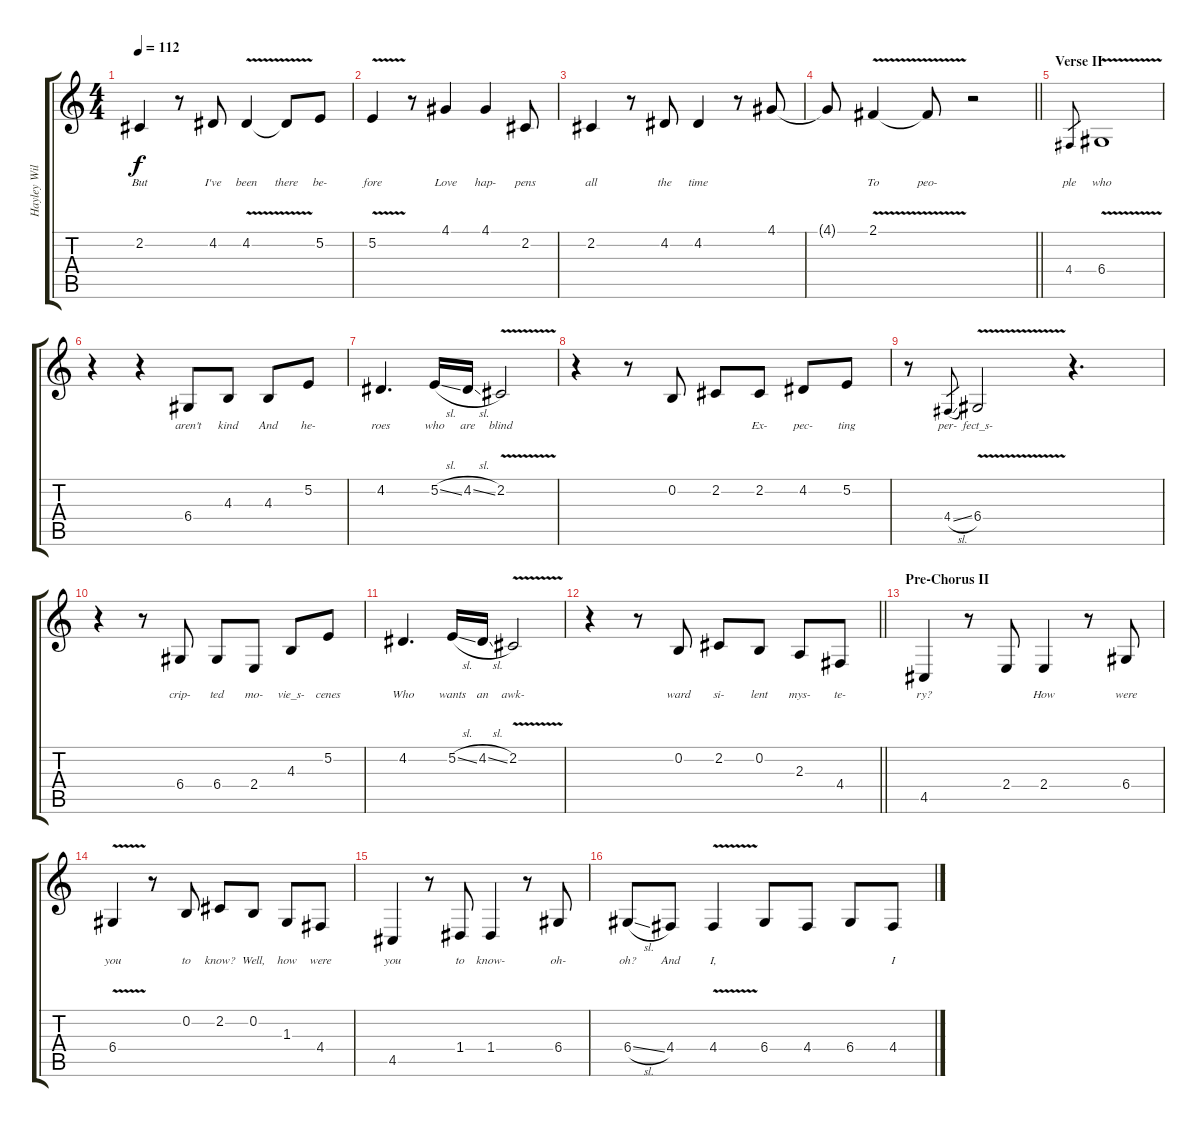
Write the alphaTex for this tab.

\track ("Hayley Williams [Vocals]" "Hayley Wil") {instrument clarinet}
\staff {score tabs}
\tuning (E4 B3 G3 D3 A2 E2) {hide}
\ts (4 4)
\tempo 112
\clef g2
\ks c
2.2.4{lyrics (0 "But") lyrics (1 "") lyrics (2 "") lyrics (3 "") lyrics (4 "") dy f} r.8 4.2.8{lyrics (0 "I've") lyrics (1 "") lyrics (2 "") lyrics (3 "") lyrics (4 "")} 4.2{v}.4{lyrics (0 "been") lyrics (1 "") lyrics (2 "") lyrics (3 "") lyrics (4 "")} 4.2{t}.8{lyrics (0 "there") lyrics (1 "") lyrics (2 "") lyrics (3 "") lyrics (4 "")} 5.2.8{lyrics (0 "be-") lyrics (1 "") lyrics (2 "") lyrics (3 "") lyrics (4 "")} |
5.2{v}.4{lyrics (0 "fore") lyrics (1 "") lyrics (2 "") lyrics (3 "") lyrics (4 "")} r.8 4.1.4{lyrics (0 "Love") lyrics (1 "") lyrics (2 "") lyrics (3 "") lyrics (4 "")} 4.1.4{lyrics (0 "hap-") lyrics (1 "") lyrics (2 "") lyrics (3 "") lyrics (4 "")} 2.2.8{lyrics (0 "pens") lyrics (1 "") lyrics (2 "") lyrics (3 "") lyrics (4 "")} |
2.2.4{lyrics (0 "all") lyrics (1 "") lyrics (2 "") lyrics (3 "") lyrics (4 "")} r.8 4.2.8{lyrics (0 "the") lyrics (1 "") lyrics (2 "") lyrics (3 "") lyrics (4 "")} 4.2.4{lyrics (0 "time") lyrics (1 "") lyrics (2 "") lyrics (3 "") lyrics (4 "")} r.8 4.1.8{lyrics (0 "") lyrics (1 "") lyrics (2 "") lyrics (3 "") lyrics (4 "")} |
\barLineRight lightlight
4.1{t}.8{lyrics (0 "") lyrics (1 "") lyrics (2 "") lyrics (3 "") lyrics (4 "")} 2.1{v}.4{lyrics (0 "To") lyrics (1 "") lyrics (2 "") lyrics (3 "") lyrics (4 "")} 2.1{t}.8{lyrics (0 "peo-") lyrics (1 "") lyrics (2 "") lyrics (3 "") lyrics (4 "")} r.2 |
\section ("" "Verse II")
4.4.8{lyrics (0 "ple") lyrics (1 "") lyrics (2 "") lyrics (3 "") lyrics (4 "") gr} 6.4{v}.1{lyrics (0 "who") lyrics (1 "") lyrics (2 "") lyrics (3 "") lyrics (4 "")} |
r.4 r.4 6.4.8{lyrics (0 "aren't") lyrics (1 "") lyrics (2 "") lyrics (3 "") lyrics (4 "")} 4.3.8{lyrics (0 "kind") lyrics (1 "") lyrics (2 "") lyrics (3 "") lyrics (4 "")} 4.3.8{lyrics (0 "And") lyrics (1 "") lyrics (2 "") lyrics (3 "") lyrics (4 "")} 5.2.8{lyrics (0 "he-") lyrics (1 "") lyrics (2 "") lyrics (3 "") lyrics (4 "")} |
4.2.4{d lyrics (0 "roes") lyrics (1 "") lyrics (2 "") lyrics (3 "") lyrics (4 "")} 5.2{sl}.16{lyrics (0 "who") lyrics (1 "") lyrics (2 "") lyrics (3 "") lyrics (4 "")} 4.2{sl}.16{lyrics (0 "are") lyrics (1 "") lyrics (2 "") lyrics (3 "") lyrics (4 "")} 2.2{v}.2{lyrics (0 "blind") lyrics (1 "") lyrics (2 "") lyrics (3 "") lyrics (4 "")} |
r.4 r.8 0.2.8{lyrics (0 "") lyrics (1 "") lyrics (2 "") lyrics (3 "") lyrics (4 "")} 2.2.8{lyrics (0 "") lyrics (1 "") lyrics (2 "") lyrics (3 "") lyrics (4 "")} 2.2.8{lyrics (0 "Ex-") lyrics (1 "") lyrics (2 "") lyrics (3 "") lyrics (4 "")} 4.2.8{lyrics (0 "pec-") lyrics (1 "") lyrics (2 "") lyrics (3 "") lyrics (4 "")} 5.2.8{lyrics (0 "ting") lyrics (1 "") lyrics (2 "") lyrics (3 "") lyrics (4 "")} |
r.8 4.4{sl}.8{lyrics (0 "per-") lyrics (1 "") lyrics (2 "") lyrics (3 "") lyrics (4 "") gr} 6.4{v}.2{lyrics (0 "fect_s-") lyrics (1 "") lyrics (2 "") lyrics (3 "") lyrics (4 "")} r.4{d} |
r.4 r.8 6.4.8{lyrics (0 "crip-") lyrics (1 "") lyrics (2 "") lyrics (3 "") lyrics (4 "")} 6.4.8{lyrics (0 "ted") lyrics (1 "") lyrics (2 "") lyrics (3 "") lyrics (4 "")} 2.4.8{lyrics (0 "mo-") lyrics (1 "") lyrics (2 "") lyrics (3 "") lyrics (4 "")} 4.3.8{lyrics (0 "vie_s-") lyrics (1 "") lyrics (2 "") lyrics (3 "") lyrics (4 "")} 5.2.8{lyrics (0 "cenes") lyrics (1 "") lyrics (2 "") lyrics (3 "") lyrics (4 "")} |
4.2.4{d lyrics (0 "Who") lyrics (1 "") lyrics (2 "") lyrics (3 "") lyrics (4 "")} 5.2{sl}.16{lyrics (0 "wants") lyrics (1 "") lyrics (2 "") lyrics (3 "") lyrics (4 "")} 4.2{sl}.16{lyrics (0 "an") lyrics (1 "") lyrics (2 "") lyrics (3 "") lyrics (4 "")} 2.2{v}.2{lyrics (0 "awk-") lyrics (1 "") lyrics (2 "") lyrics (3 "") lyrics (4 "")} |
\barLineRight lightlight
r.4 r.8 0.2.8{lyrics (0 "ward") lyrics (1 "") lyrics (2 "") lyrics (3 "") lyrics (4 "")} 2.2.8{lyrics (0 "si-") lyrics (1 "") lyrics (2 "") lyrics (3 "") lyrics (4 "")} 0.2.8{lyrics (0 "lent") lyrics (1 "") lyrics (2 "") lyrics (3 "") lyrics (4 "")} 2.3.8{lyrics (0 "mys-") lyrics (1 "") lyrics (2 "") lyrics (3 "") lyrics (4 "")} 4.4.8{lyrics (0 "te-") lyrics (1 "") lyrics (2 "") lyrics (3 "") lyrics (4 "")} |
\section ("" "Pre-Chorus II")
4.5.4{lyrics (0 "ry?") lyrics (1 "") lyrics (2 "") lyrics (3 "") lyrics (4 "")} r.8 2.4.8{lyrics (0 "") lyrics (1 "") lyrics (2 "") lyrics (3 "") lyrics (4 "")} 2.4.4{lyrics (0 "How") lyrics (1 "") lyrics (2 "") lyrics (3 "") lyrics (4 "")} r.8 6.4.8{lyrics (0 "were") lyrics (1 "") lyrics (2 "") lyrics (3 "") lyrics (4 "")} |
6.4{v}.4{lyrics (0 "you") lyrics (1 "") lyrics (2 "") lyrics (3 "") lyrics (4 "")} r.8 0.2.8{lyrics (0 "to") lyrics (1 "") lyrics (2 "") lyrics (3 "") lyrics (4 "")} 2.2.8{lyrics (0 "know?") lyrics (1 "") lyrics (2 "") lyrics (3 "") lyrics (4 "")} 0.2.8{lyrics (0 "Well,") lyrics (1 "") lyrics (2 "") lyrics (3 "") lyrics (4 "")} 1.3.8{lyrics (0 "how") lyrics (1 "") lyrics (2 "") lyrics (3 "") lyrics (4 "")} 4.4.8{lyrics (0 "were") lyrics (1 "") lyrics (2 "") lyrics (3 "") lyrics (4 "")} |
4.5.4{lyrics (0 "you") lyrics (1 "") lyrics (2 "") lyrics (3 "") lyrics (4 "")} r.8 1.4.8{lyrics (0 "to") lyrics (1 "") lyrics (2 "") lyrics (3 "") lyrics (4 "")} 1.4.4{lyrics (0 "know-") lyrics (1 "") lyrics (2 "") lyrics (3 "") lyrics (4 "")} r.8 6.4.8{lyrics (0 "oh-") lyrics (1 "") lyrics (2 "") lyrics (3 "") lyrics (4 "")} |
6.4{sl}.8{lyrics (0 "oh?") lyrics (1 "") lyrics (2 "") lyrics (3 "") lyrics (4 "")} 4.4.8{lyrics (0 "And") lyrics (1 "") lyrics (2 "") lyrics (3 "") lyrics (4 "")} 4.4{v}.4{lyrics (0 "I,") lyrics (1 "") lyrics (2 "") lyrics (3 "") lyrics (4 "")} 6.4.8{lyrics (0 "") lyrics (1 "") lyrics (2 "") lyrics (3 "") lyrics (4 "")} 4.4.8{lyrics (0 "") lyrics (1 "") lyrics (2 "") lyrics (3 "") lyrics (4 "")} 6.4.8{lyrics (0 "") lyrics (1 "") lyrics (2 "") lyrics (3 "") lyrics (4 "")} 4.4.8{lyrics (0 "I") lyrics (1 "") lyrics (2 "") lyrics (3 "") lyrics (4 "")}
